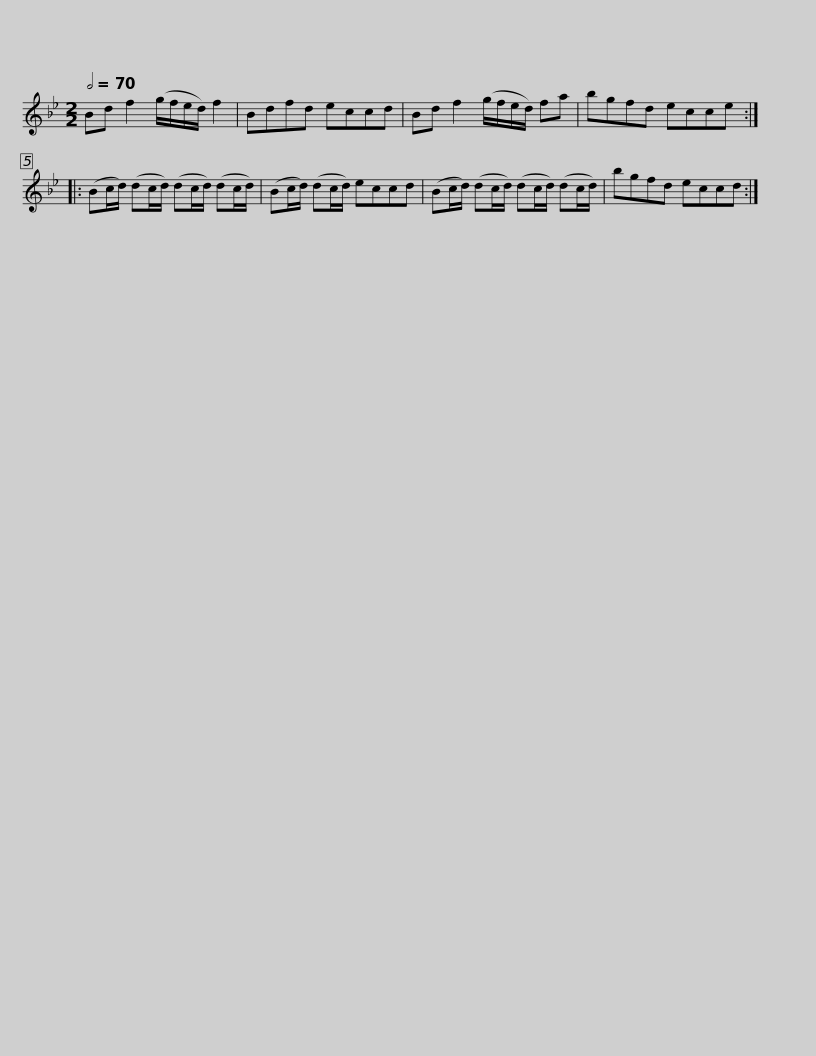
X:1
L:1/8
Q:1/2=70
M:2/2
I:linebreak $
K:Bb
V:1 treble
V:1
 Bd f2 (g/f/e/d/) f2 | Bdfd eccd | Bd f2 (g/f/e/d/) fa | bgfd ecce ::$ (Bc/d/) (dc/d/) (dc/d/) (dc/d/) | %5
 (Bc/d/) (dc/d/) eccd | (Bc/d/) (dc/d/) (dc/d/) (dc/d/) | bgfd eccd :| %8
